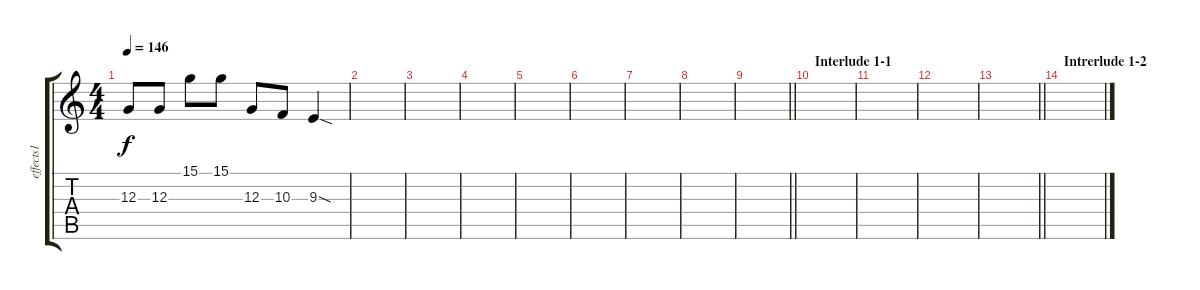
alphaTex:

\track ("effects1" "effects1") {instrument lead1square}
\staff {score tabs}
\tuning (E4 B3 G3 D3 A2 E2) {hide}
\ts (4 4)
\tempo 146
\clef g2
\ks c
12.3.8{dy f} 12.3.8 15.1.8 15.1.8 12.3.8 10.3.8 9.3{sod}.4 |
|
|
|
|
|
|
|
\barLineRight lightlight
|
\section ("" "Interlude 1-1")
|
|
|
\barLineRight lightlight
|
\section ("" "Intrerlude 1-2")
